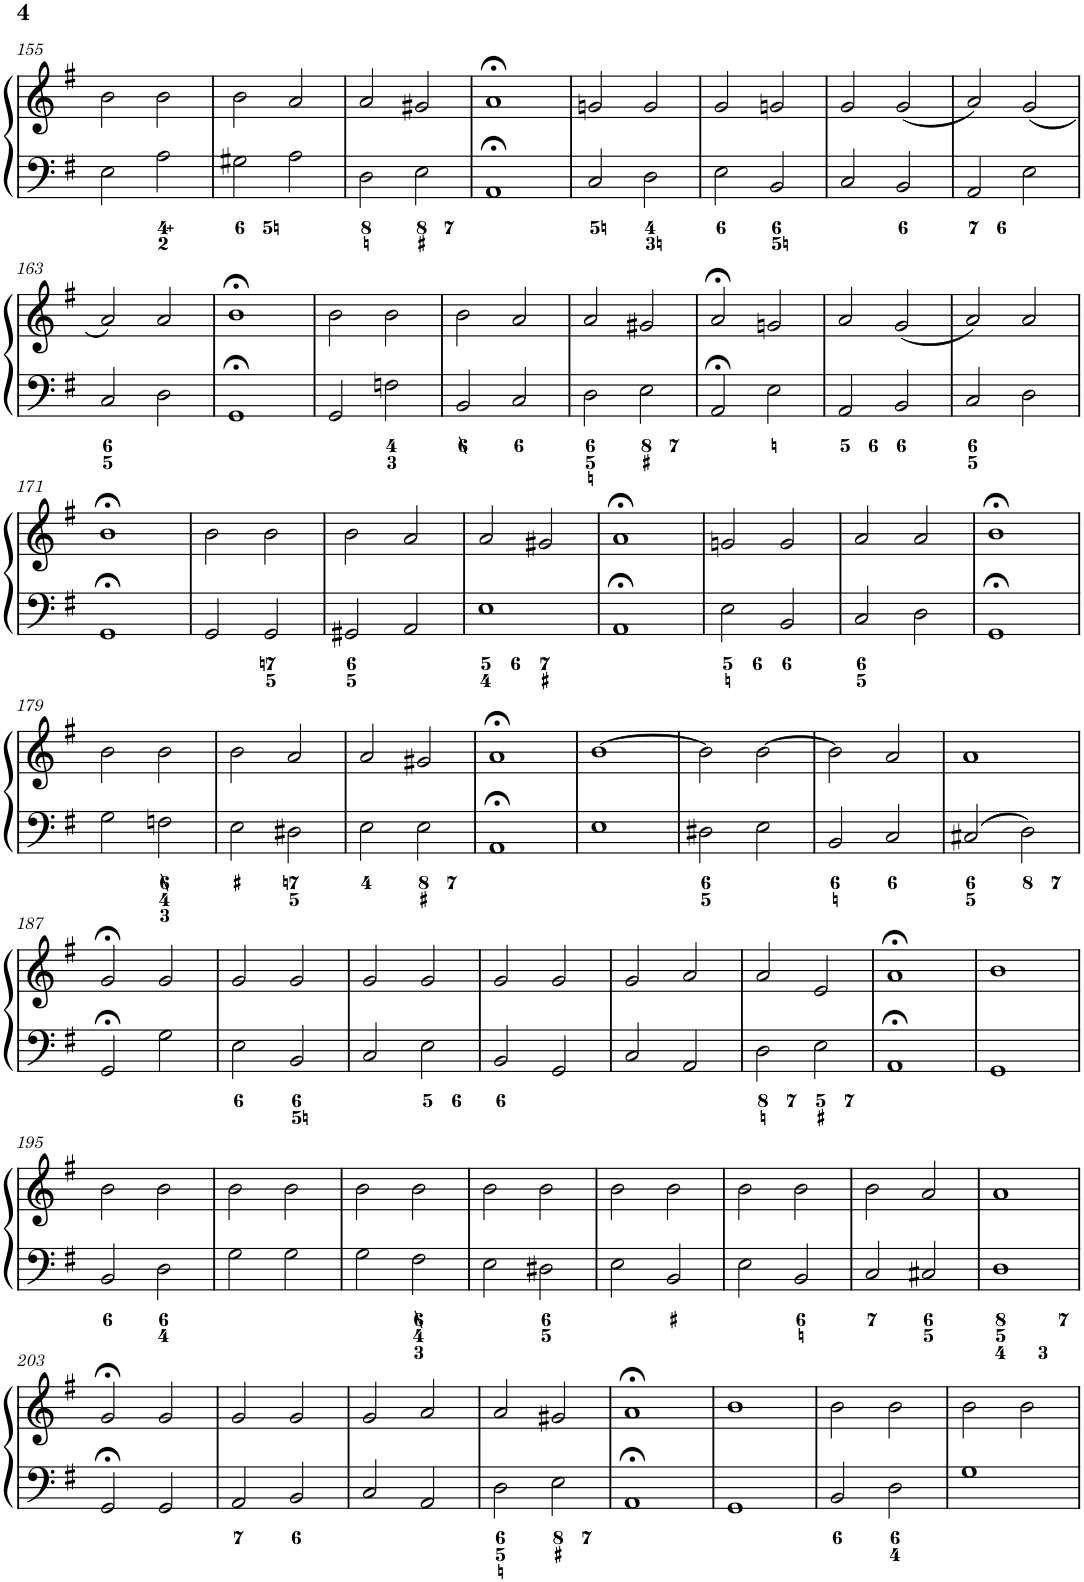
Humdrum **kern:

**kern	**kern
*part1	*part1
*staff2	*staff1
*I"Piano	*
*I'Pno.	*
!!LO:PB:g=z
*clefF4	*clefG2
*k[f#]	*k[f#]
*M4/4	*M4/4
*met(c)	*met(c)
=155	=155
2E\	2b\
2A\	2b\
=156	=156
2G#X\	2b\
2A\	2a/
=157	=157
2D\	2a/
2E\	2g#X/
=158	=158
1AA;<	1a;<
=159	=159
2C/	2gn/
2D\	2g/
=160	=160
2E\	2g/
2BB/	2gn/
=161	=161
2C/	2g/
2BB/	(2g/
=162	=162
2AA/	2a/)
2E\	(2g/
!!LO:LB:g=z
=163	=163
2C/	2a/)
2D\	2a/
=164	=164
1GG;<	1b;<
=165	=165
2GG/	2b\
2Fn\	2b\
=166	=166
2BB/	2b\
2C/	2a/
=167	=167
2D\	2a/
2E\	2g#X/
=168	=168
2AA;</	2a;</
2E\	2gn/
=169	=169
2AA/	2a/
2BB/	(2g/
=170	=170
2C/	2a/)
2D\	2a/
!!LO:LB:g=z
=171	=171
1GG;<	1b;<
=172	=172
2GG/	2b\
2GG/	2b\
=173	=173
2GG#X/	2b\
2AA/	2a/
=174	=174
1E	2a/
.	2g#X/
=175	=175
1AA;<	1a;<
=176	=176
2E\	2gn/
2BB/	2g/
=177	=177
2C/	2a/
2D\	2a/
=178	=178
1GG;<	1b;<
!!LO:LB:g=z
=179	=179
2G\	2b\
2Fn\	2b\
=180	=180
2E\	2b\
2D#X\	2a/
=181	=181
2E\	2a/
2E\	2g#X/
=182	=182
1AA;<	1a;<
=183	=183
1E	[1b
=184	=184
2D#X\	2b\]
2E\	[2b\
=185	=185
2BB/	2b\]
2C/	2a/
=186	=186
2C#X/	1a
2D\	.
!!LO:LB:g=z
=187	=187
2GG;</	2g;</
2G\	2g/
=188	=188
2E\	2g/
2BB/	2g/
=189	=189
2C/	2g/
2E\	2g/
=190	=190
2BB/	2g/
2GG/	2g/
=191	=191
2C/	2g/
2AA/	2a/
=192	=192
2D\	2a/
2E\	2e/
=193	=193
1AA;<	1a;<
=194	=194
1GG	1b
!!LO:LB:g=z
=195	=195
2BB/	2b\
2D\	2b\
=196	=196
2G\	2b\
2G\	2b\
=197	=197
2G\	2b\
2F#\	2b\
=198	=198
2E\	2b\
2D#X\	2b\
=199	=199
2E\	2b\
2BB/	2b\
=200	=200
2E\	2b\
2BB/	2b\
=201	=201
2C/	2b\
2C#X/	2a/
=202	=202
1D	1a
!!LO:LB:g=z
=203	=203
2GG;</	2g;</
2GG/	2g/
=204	=204
2AA/	2g/
2BB/	2g/
=205	=205
2C/	2g/
2AA/	2a/
=206	=206
2D\	2a/
2E\	2g#X/
=207	=207
1AA;<	1a;<
=208	=208
1GG	1b
=209	=209
2BB/	2b\
2D\	2b\
=210	=210
1G	2b\
.	2b\
=	=
*-	*-
